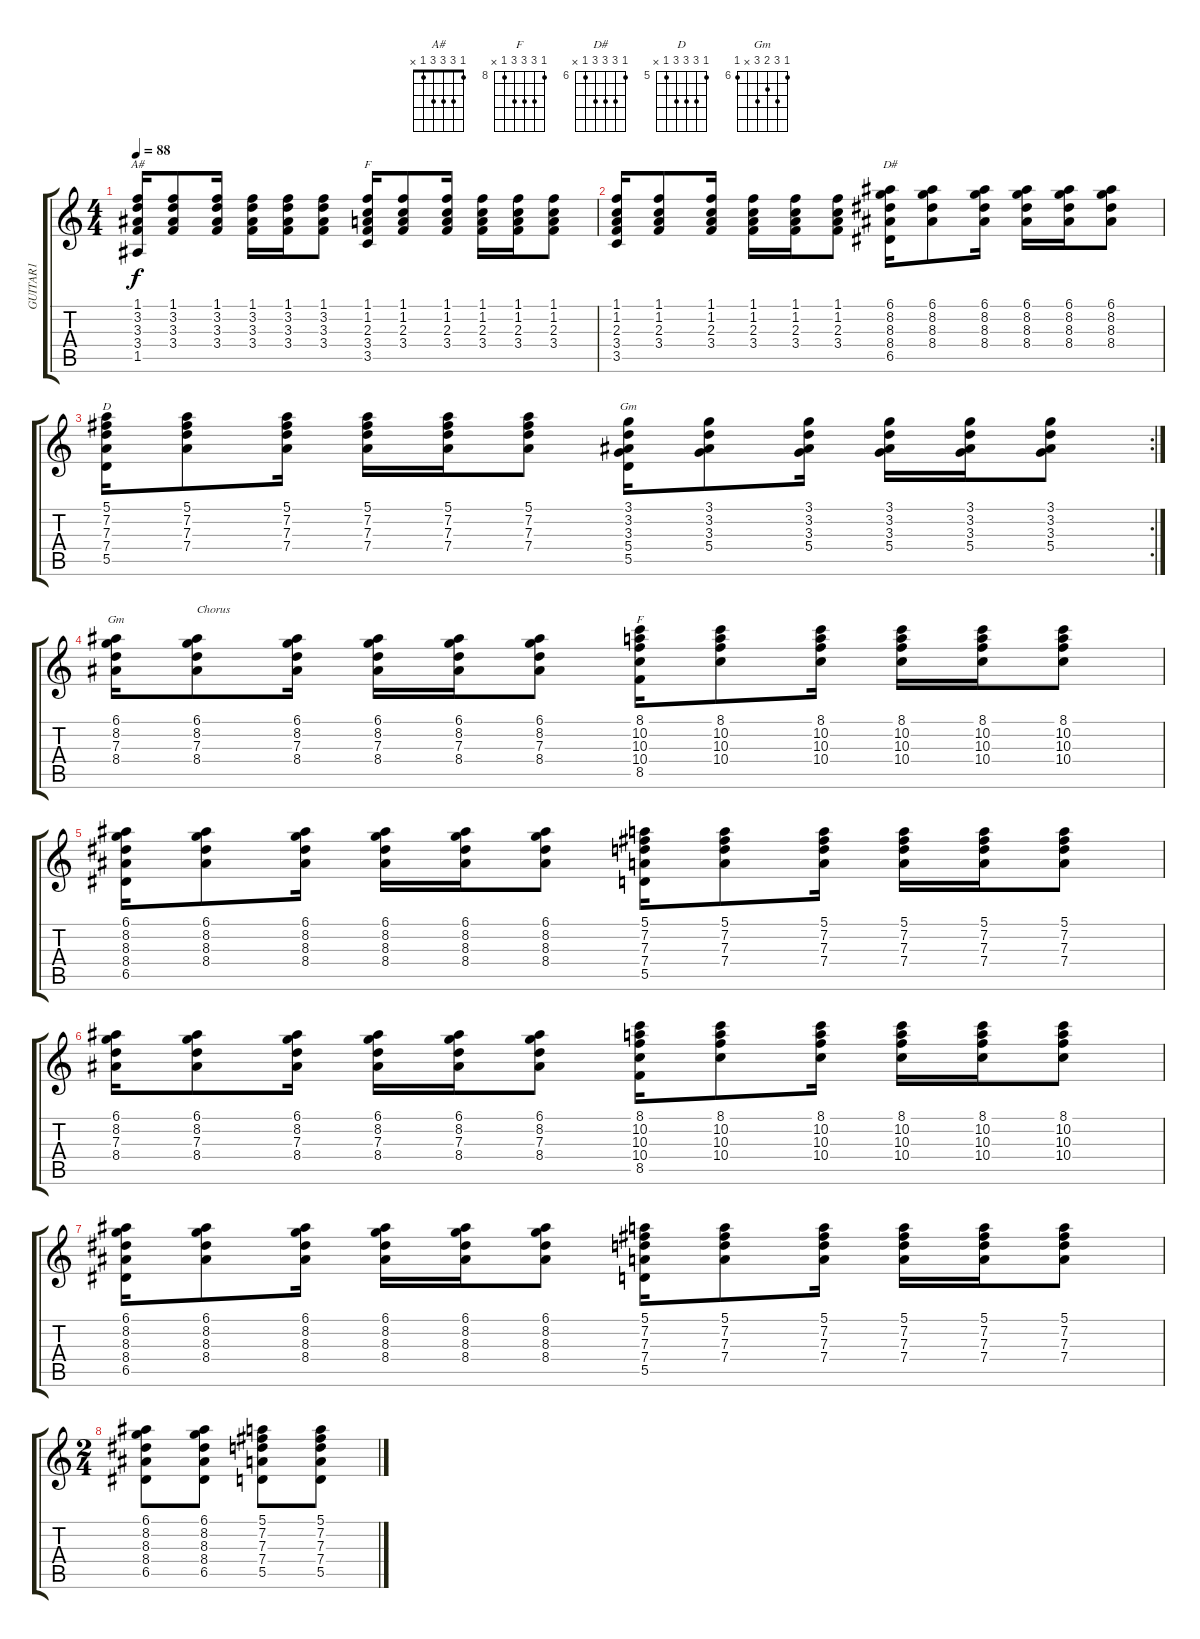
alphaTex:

\track ("GUITAR1" "GUITAR1") {instrument acousticguitarsteel}
\staff {score tabs}
\tuning (E4 B3 G3 D3 A2 E2) {hide}
\chord ("A#" 1 3 3 3 1 x)
\chord ("F" 1 1 2 3 3 1)
\chord ("D#" 6 8 8 8 6 x) {firstfret 6}
\chord ("D" 5 7 7 7 5 x) {firstfret 5}
\chord ("Gm" 3 3 3 5 5 3)
\chord ("Gm" 6 8 7 8 x 6) {firstfret 6}
\chord ("F" 8 10 10 10 8 x) {firstfret 8}
\ts (4 4)
\tempo 88
\clef g2
\ks c
(1.1 3.2 3.3 3.4 1.5).16{ch "A#" dy f} (1.1 3.2 3.3 3.4).8 (1.1 3.2 3.3 3.4).16 (1.1 3.2 3.3 3.4).16 (1.1 3.2 3.3 3.4).16 (1.1 3.2 3.3 3.4).8 (1.1 1.2 2.3 3.4 3.5).16{ch "F"} (1.1 1.2 2.3 3.4).8 (1.1 1.2 2.3 3.4).16 (1.1 1.2 2.3 3.4).16 (1.1 1.2 2.3 3.4).16 (1.1 1.2 2.3 3.4).8 |
(1.1 1.2 2.3 3.4 3.5).16 (1.1 1.2 2.3 3.4).8 (1.1 1.2 2.3 3.4).16 (1.1 1.2 2.3 3.4).16 (1.1 1.2 2.3 3.4).16 (1.1 1.2 2.3 3.4).8 (6.1 8.2 8.3 8.4 6.5).16{ch "D#"} (6.1 8.2 8.3 8.4).8 (6.1 8.2 8.3 8.4).16 (6.1 8.2 8.3 8.4).16 (6.1 8.2 8.3 8.4).16 (6.1 8.2 8.3 8.4).8 |
\rc 2
(5.1 7.2 7.3 7.4 5.5).16{ch "D"} (5.1 7.2 7.3 7.4).8 (5.1 7.2 7.3 7.4).16 (5.1 7.2 7.3 7.4).16 (5.1 7.2 7.3 7.4).16 (5.1 7.2 7.3 7.4).8 (3.1 3.2 3.3 5.4 5.5).16{ch "Gm"} (3.1 3.2 3.3 5.4).8 (3.1 3.2 3.3 5.4).16 (3.1 3.2 3.3 5.4).16 (3.1 3.2 3.3 5.4).16 (3.1 3.2 3.3 5.4).8 |
(6.1 8.2 7.3 8.4).16{ch "Gm"} (6.1 8.2 7.3 8.4).8{txt "Chorus"} (6.1 8.2 7.3 8.4).16 (6.1 8.2 7.3 8.4).16 (6.1 8.2 7.3 8.4).16 (6.1 8.2 7.3 8.4).8 (8.1 10.2 10.3 10.4 8.5).16{ch "F"} (8.1 10.2 10.3 10.4).8 (8.1 10.2 10.3 10.4).16 (8.1 10.2 10.3 10.4).16 (8.1 10.2 10.3 10.4).16 (8.1 10.2 10.3 10.4).8 |
(6.1 8.2 8.3 8.4 6.5).16 (6.1 8.2 8.3 8.4).8 (6.1 8.2 8.3 8.4).16 (6.1 8.2 8.3 8.4).16 (6.1 8.2 8.3 8.4).16 (6.1 8.2 8.3 8.4).8 (5.1 7.2 7.3 7.4 5.5).16 (5.1 7.2 7.3 7.4).8 (5.1 7.2 7.3 7.4).16 (5.1 7.2 7.3 7.4).16 (5.1 7.2 7.3 7.4).16 (5.1 7.2 7.3 7.4).8 |
(6.1 8.2 7.3 8.4).16 (6.1 8.2 7.3 8.4).8 (6.1 8.2 7.3 8.4).16 (6.1 8.2 7.3 8.4).16 (6.1 8.2 7.3 8.4).16 (6.1 8.2 7.3 8.4).8 (8.1 10.2 10.3 10.4 8.5).16 (8.1 10.2 10.3 10.4).8 (8.1 10.2 10.3 10.4).16 (8.1 10.2 10.3 10.4).16 (8.1 10.2 10.3 10.4).16 (8.1 10.2 10.3 10.4).8 |
(6.1 8.2 8.3 8.4 6.5).16 (6.1 8.2 8.3 8.4).8 (6.1 8.2 8.3 8.4).16 (6.1 8.2 8.3 8.4).16 (6.1 8.2 8.3 8.4).16 (6.1 8.2 8.3 8.4).8 (5.1 7.2 7.3 7.4 5.5).16 (5.1 7.2 7.3 7.4).8 (5.1 7.2 7.3 7.4).16 (5.1 7.2 7.3 7.4).16 (5.1 7.2 7.3 7.4).16 (5.1 7.2 7.3 7.4).8 |
\ts (2 4)
(6.1 8.2 8.3 8.4 6.5).8 (6.1 8.2 8.3 8.4 6.5).8 (5.1 7.2 7.3 7.4 5.5).8 (5.1 7.2 7.3 7.4 5.5).8
